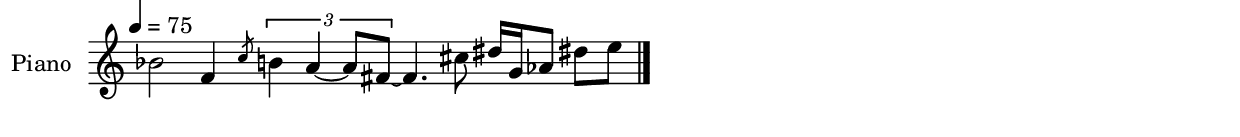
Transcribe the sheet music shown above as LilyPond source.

\version "2.18.2"

%{
BAHPM
Bateria de Avaliação da Habilidade de Percepção Musical
Item: 04_timbre
Igual ou diferente: diferente
%}

%%% INFORMACOES PRE-MUSICA %%%

%%%%%%%%%%%%%
% SUBITEM A %
%%%%%%%%%%%%%


% Inserir nome do instrumento, andamento, compasso, clave

instrumentoNomeItemA = \set Staff.instrumentName = "Piano"
andamentoItemA = \tempo 4 = 75
compassoItemA = \time 9/4
clefItemA = \clef treble
keyItemA = \key c \major

%%%%%%%%%%%%%
% SUBITEM B %
%%%%%%%%%%%%%

instrumentoNomeItemB = \instrumentoNomeItemA
andamentoItemB = \andamentoItemA
compassoItemB = \compassoItemA
clefItemB = \clefItemA
keyItemB = \keyItemA 

%%%%%%%%%%
% LAYOUT %
%%%%%%%%%%

\include "lilypond-book-preamble.ly"

\layout {
  \context {
    \Score
 \override TimeSignature #'stencil = ##f 		% Sem fórmla de compasso
 \accidentalStyle Score.neo-modern			% Acidente apenas para as notas
% \override StaffSymbol.line-count = #1			% Número de linhas na pauta
% \override Staff.StaffSymbol.line-positions = #'(-1 0 1)
% \override SpacingSpanner.uniform-stretching = ##t	% Notação proporcional
% \override SpacingSpanner.strict-note-spacing = ##t
% proportionalNotationDuration = #(ly:make-moment 1/20)
  }
}

\paper {
% ragged-right = ##f 
 line-width = 110\mm
}

%%%%%%%%%%
% MUSICA %
%%%%%%%%%%

musica = \relative c'' {
  bes2 f4 
  \slashedGrace c'8 \tuplet 3/2 { b4 a ~  a8 fis ~ }
  fis4. cis'8
  dis16[ g, aes8] dis[ e]
 \tag #'itemA { }
 \tag #'itemB { }
 \bar "|."
}


%%% CONTEXTOS PARA CADA SUBITEM %%%

itemA = \score {
  \new Staff <<
    \instrumentoNomeItemA
    \andamentoItemA
    \compassoItemA
    \clefItemA
    \keyItemA
    \new Voice { 
      \keepWithTag #'itemA \musica
    }
  >>
}

itemB = \score {
  \new Staff <<
    \instrumentoNomeItemB
    \andamentoItemB
    \compassoItemB
    \clefItemB
    \keyItemB
    \new Voice { 
      \keepWithTag #'itemB \musica
    }
  >>
}



\itemA
\markup { \fill-line { \null "(2nd time with added reverb)" } }
% Desmarcar para incluir o subitem B

% \itemB